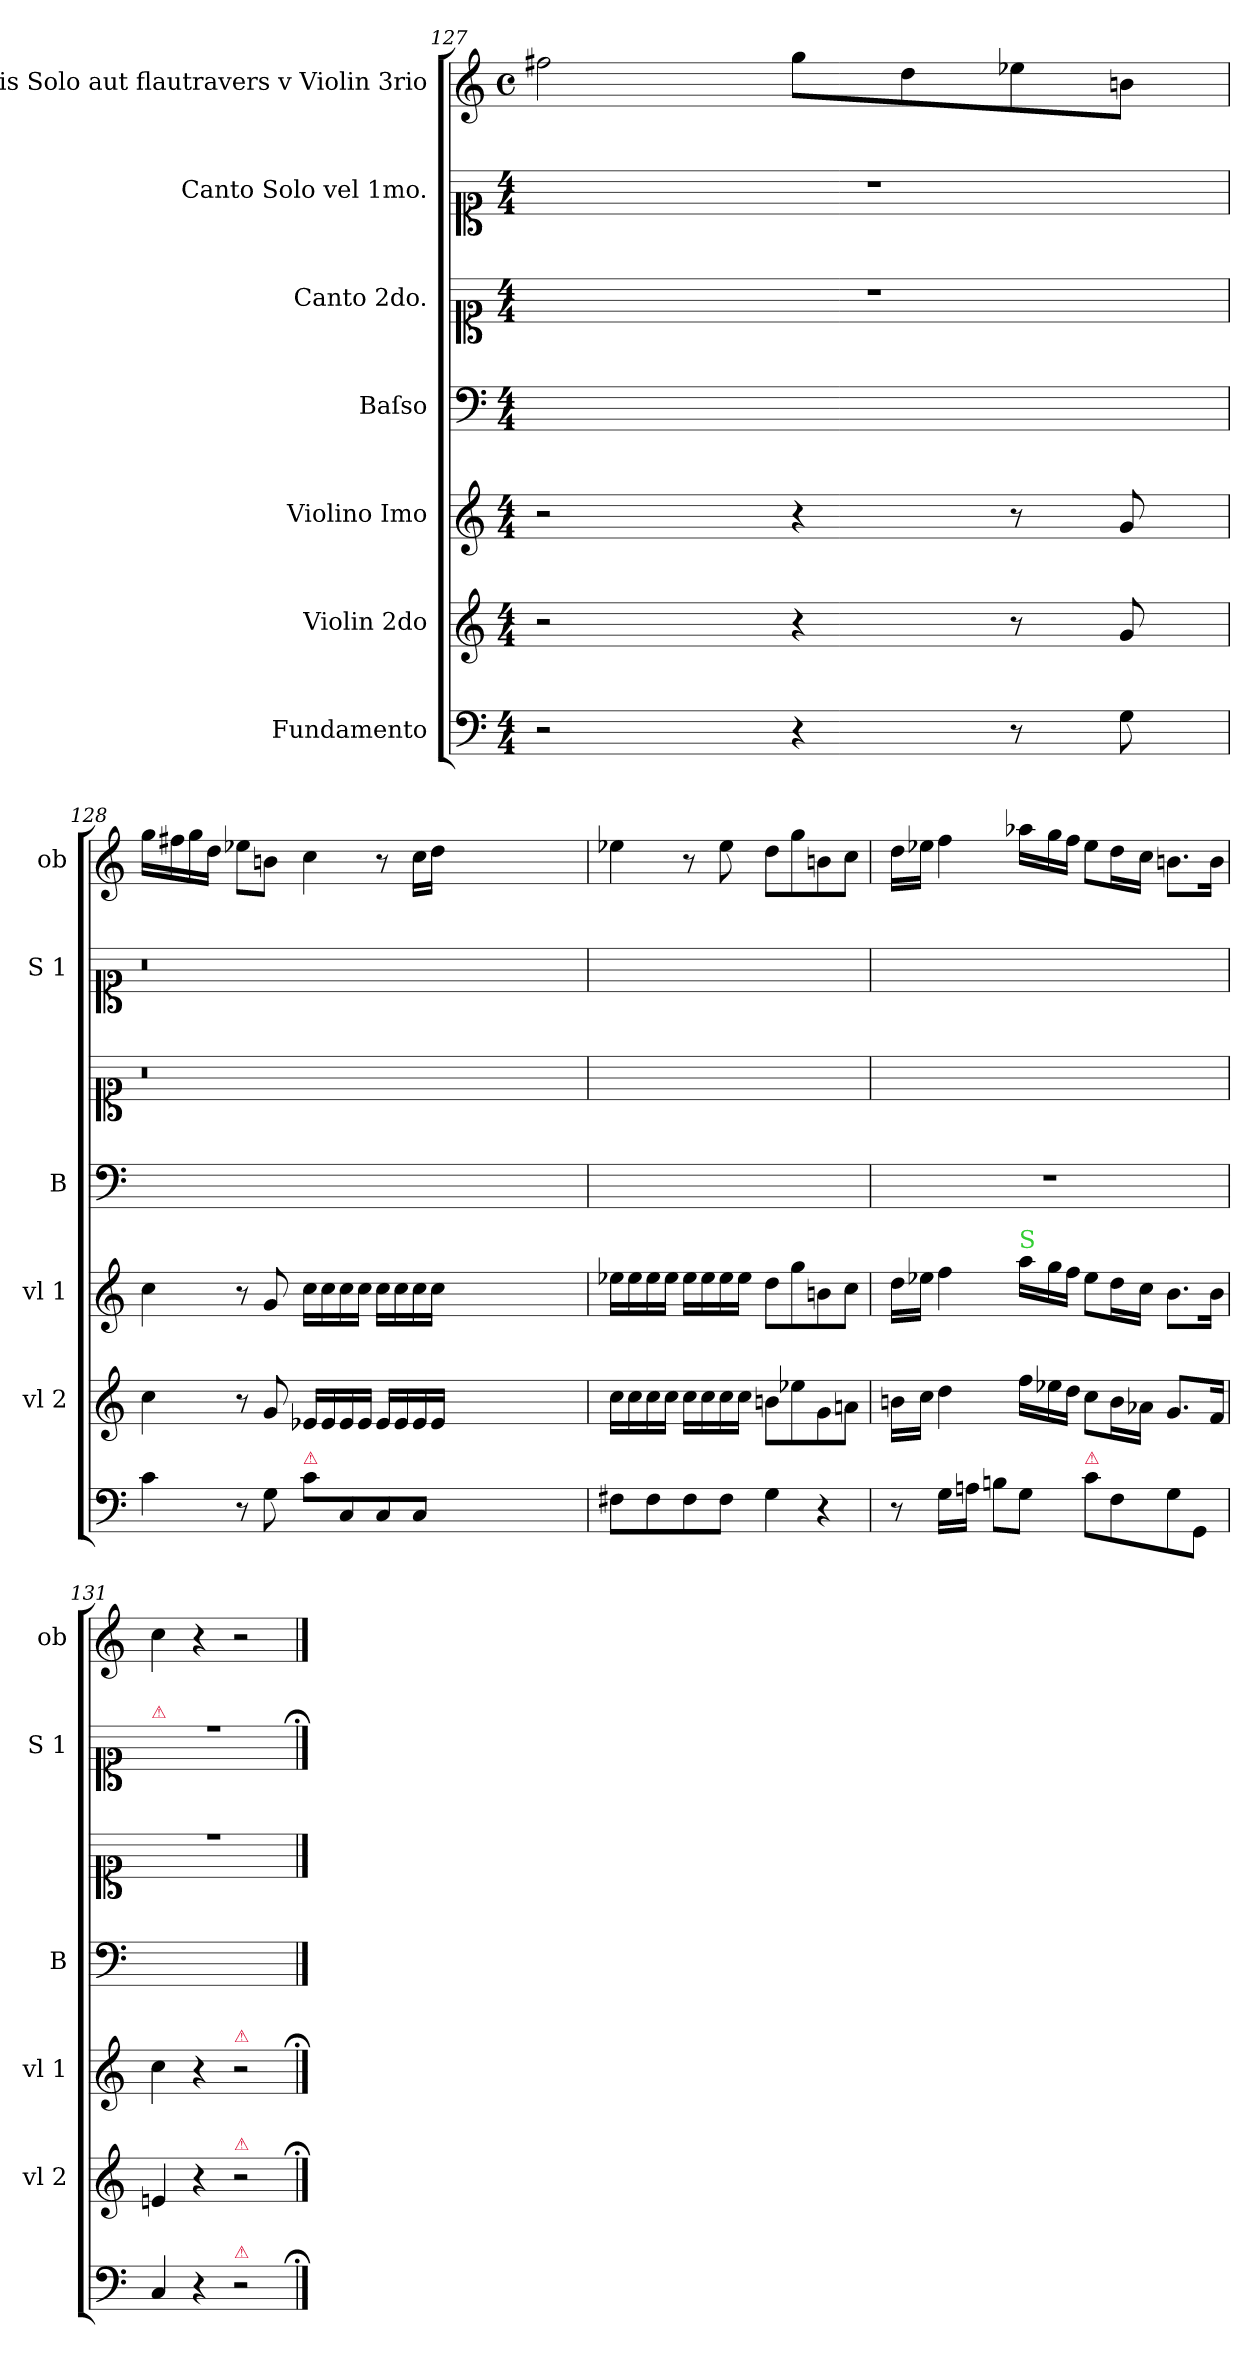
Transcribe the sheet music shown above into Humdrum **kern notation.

**kern	**kern	**kern	**kern	**kern	**kern	**kern
*part7	*part6	*part5	*part4	*part3	*part2	*part1
*staff7	*staff6	*staff5	*staff4	*staff3	*staff2	*staff1
*I"Fundamento	*I"Violin 2do	*I"Violino Imo	*I"Baſso	*I"Canto 2do.	*I"Canto Solo vel 1mo.	*I"Hobois Solo aut flautravers v Violin 3rio
*	*I'vl 2	*I'vl 1	*I'B	*	*I'S 1	*I'ob
*clefF4	*clefG2	*clefG2	*clefF4	*clefC1	*clefC1	*clefG2
*M4/4	*M4/4	*M4/4	*M4/4	*M4/4	*M4/4	*M4/4
*	*	*	*	*	*	*met(c)
=127	=127	=127	=127	=127	=127	=127
2r	2r	2r	1ryy	1r	1r	2ff#X\
4r	4r	4r	.	.	.	8gg\L
.	.	.	.	.	.	8dd\
8r	8r	8r	.	.	.	8ee-\
8G\	8g/	8g/	.	.	.	8bn\J
=128	=128	=128	=128	=128	=128	=128
4c\	4cc\	4cc\	0.ryy	0.r	0.r	16gg\LL
.	.	.	.	.	.	16ff#X\
.	.	.	.	.	.	16gg\
.	.	.	.	.	.	16dd\JJ
8r	8r	8r	.	.	.	8ee-\L
8G\	8g/	8g/	.	.	.	8bn\J
!LO:TX:a:color=crimson:t=⚠	!	!	!	!	!	!
8c\L	16e-/LL	16cc\LL	.	.	.	4cc\
.	16e-/	16cc\	.	.	.	.
8C/	16e-/	16cc\	.	.	.	.
.	16e-/JJ	16cc\JJ	.	.	.	.
8C/	16e-/LL	16cc\LL	.	.	.	8r
.	16e-/	16cc\	.	.	.	.
8C/J	16e-/	16cc\	.	.	.	16cc\LL
.	16e-/JJ	16cc\JJ	.	.	.	16dd\JJ
0ryy	0ryy	0ryy	.	.	.	0ryy
=129	=129	=129	=129	=129	=129	=129
8F#X\L	16cc\LL	16ee-\LL	1ryy	1ryy	1ryy	4ee-\
.	16cc\	16ee-\	.	.	.	.
8F#\	16cc\	16ee-\	.	.	.	.
.	16cc\JJ	16ee-\JJ	.	.	.	.
8F#\	16cc\LL	16ee-\LL	.	.	.	8r
.	16cc\	16ee-\	.	.	.	.
8F#\J	16cc\	16ee-\	.	.	.	8ee-\
.	16cc\JJ	16ee-\JJ	.	.	.	.
4G\	8bn\L	8dd\L	.	.	.	8dd\L
.	8ee-\	8gg\	.	.	.	8gg\
4r	8g\	8bn\	.	.	.	8bn\
.	8an\J	8cc\J	.	.	.	8cc\J
=130	=130	=130	=130	=130	=130	=130
8r	16bn\LL	16dd\LL	1r	1ryy	1ryy	16dd\LL
.	16cc\JJ	16ee-\JJ	.	.	.	16ee-\JJ
16G\LL	4dd\	4ff\	.	.	.	4ff\
16An\JJ	.	.	.	.	.	.
8Bn\L	.	.	.	.	.	.
*	*Xtuplet	*Xtuplet	*	*	*	*Xtuplet
!	!	!LO:TX:a:color=limegreen:t=S	!	!	!	!
8G\J	24ff\LL	24aa\LL	.	.	.	24aa-X\LL
.	24ee-\	24gg\	.	.	.	24gg\
.	24dd\JJ	24ff\JJ	.	.	.	24ff\JJ
!LO:TX:a:color=crimson:t=⚠	!	!	!	!	!	!
8c\L	8cc\L	8ee-\L	.	.	.	8ee-\L
8F\	16b\L	16dd\L	.	.	.	16dd\L
.	16a-X\JJ	16cc\JJ	.	.	.	16cc\JJ
8G\	8.g/L	8.b\L	.	.	.	8.bn\L
8GG/J	.	.	.	.	.	.
.	16f/Jk	16b\Jk	.	.	.	16b\Jk
=131	=131	=131	=131	=131	=131	=131
!	!	!	!	!	!LO:TX:a:color=crimson:t=⚠	!
4C/	4en/	4cc\	1ryy	1rdd	1rdd	4cc\
4r	4r	4r	.	.	.	4r
!	!	!LO:TX:a:color=crimson:t=⚠	!	!	!	!
!	!LO:TX:a:color=crimson:t=⚠	!	!	!	!	!
!LO:TX:a:color=crimson:t=⚠	!	!	!	!	!	!
2r	2r	2r	.	.	.	2r
==;	==;	==;	==	==	==;	==
*-	*-	*-	*-	*-	*-	*-
